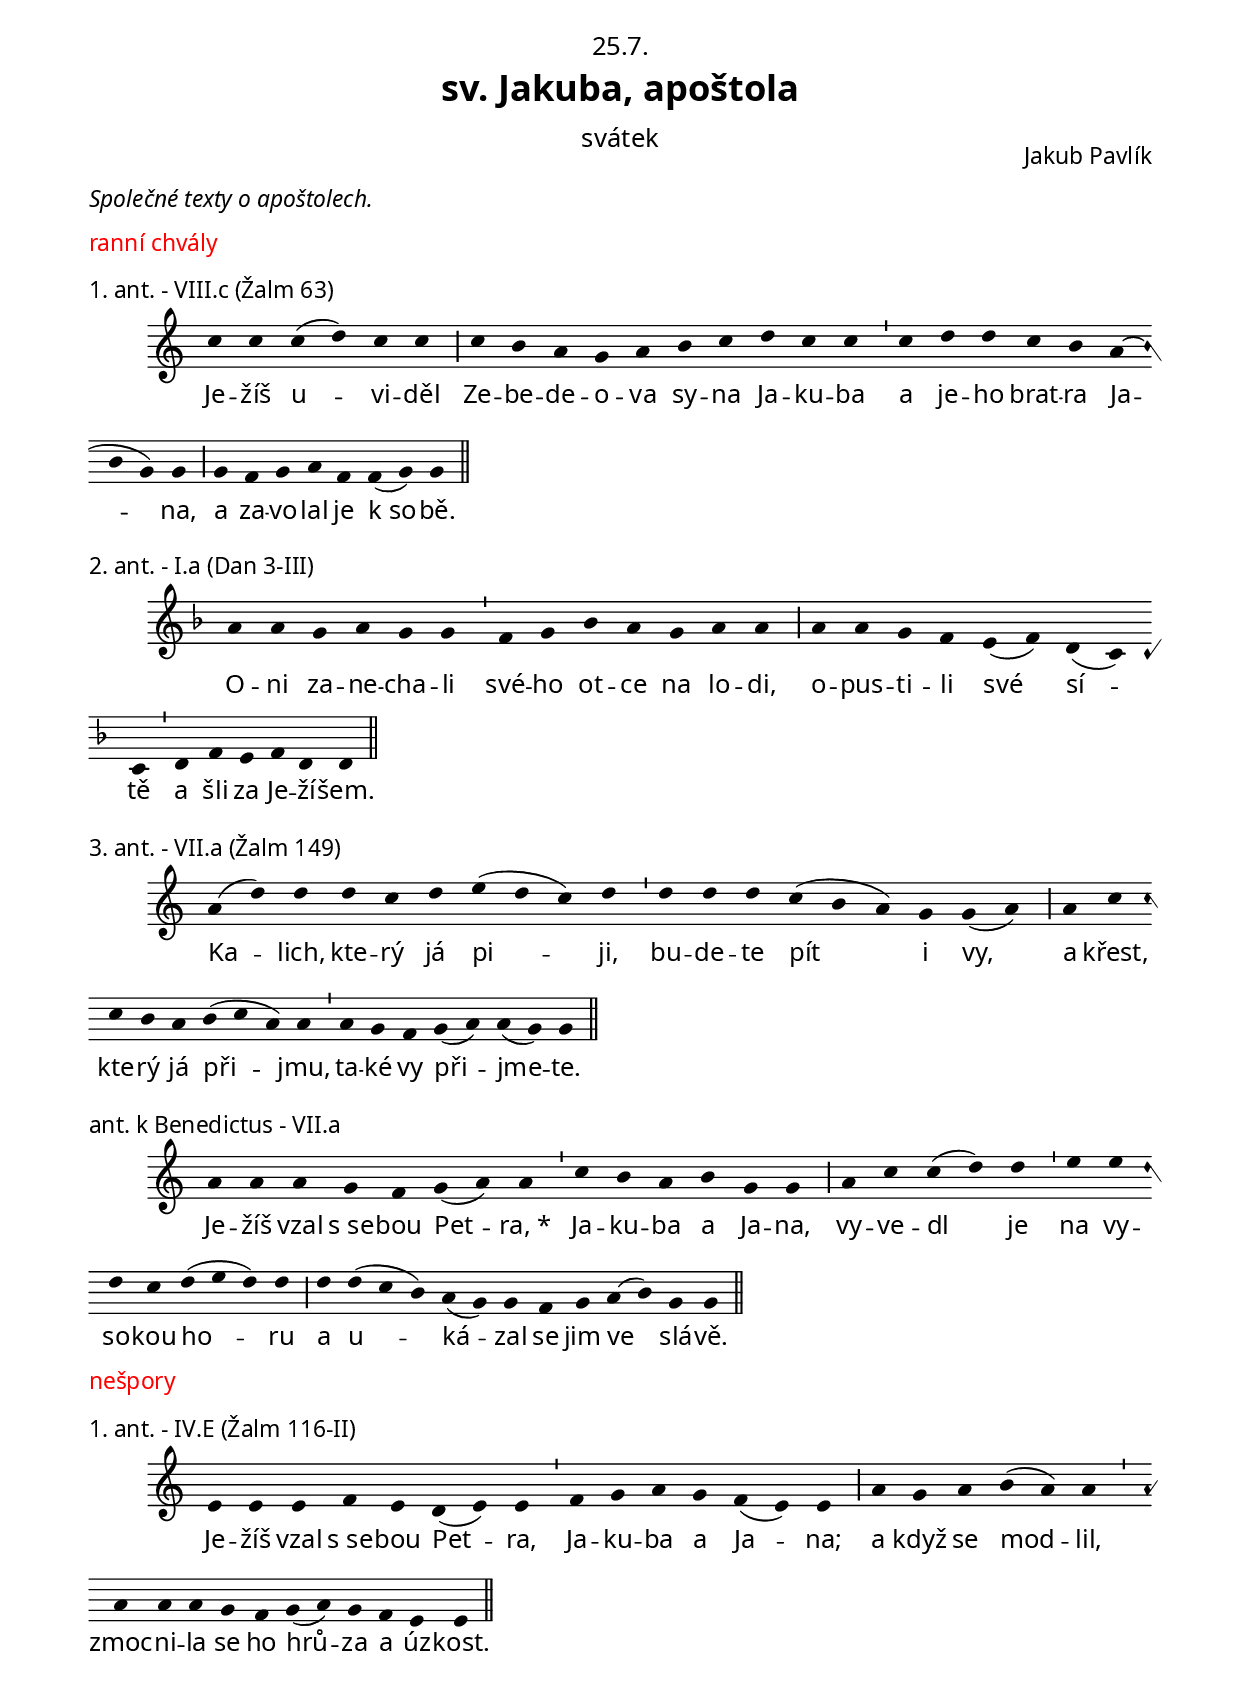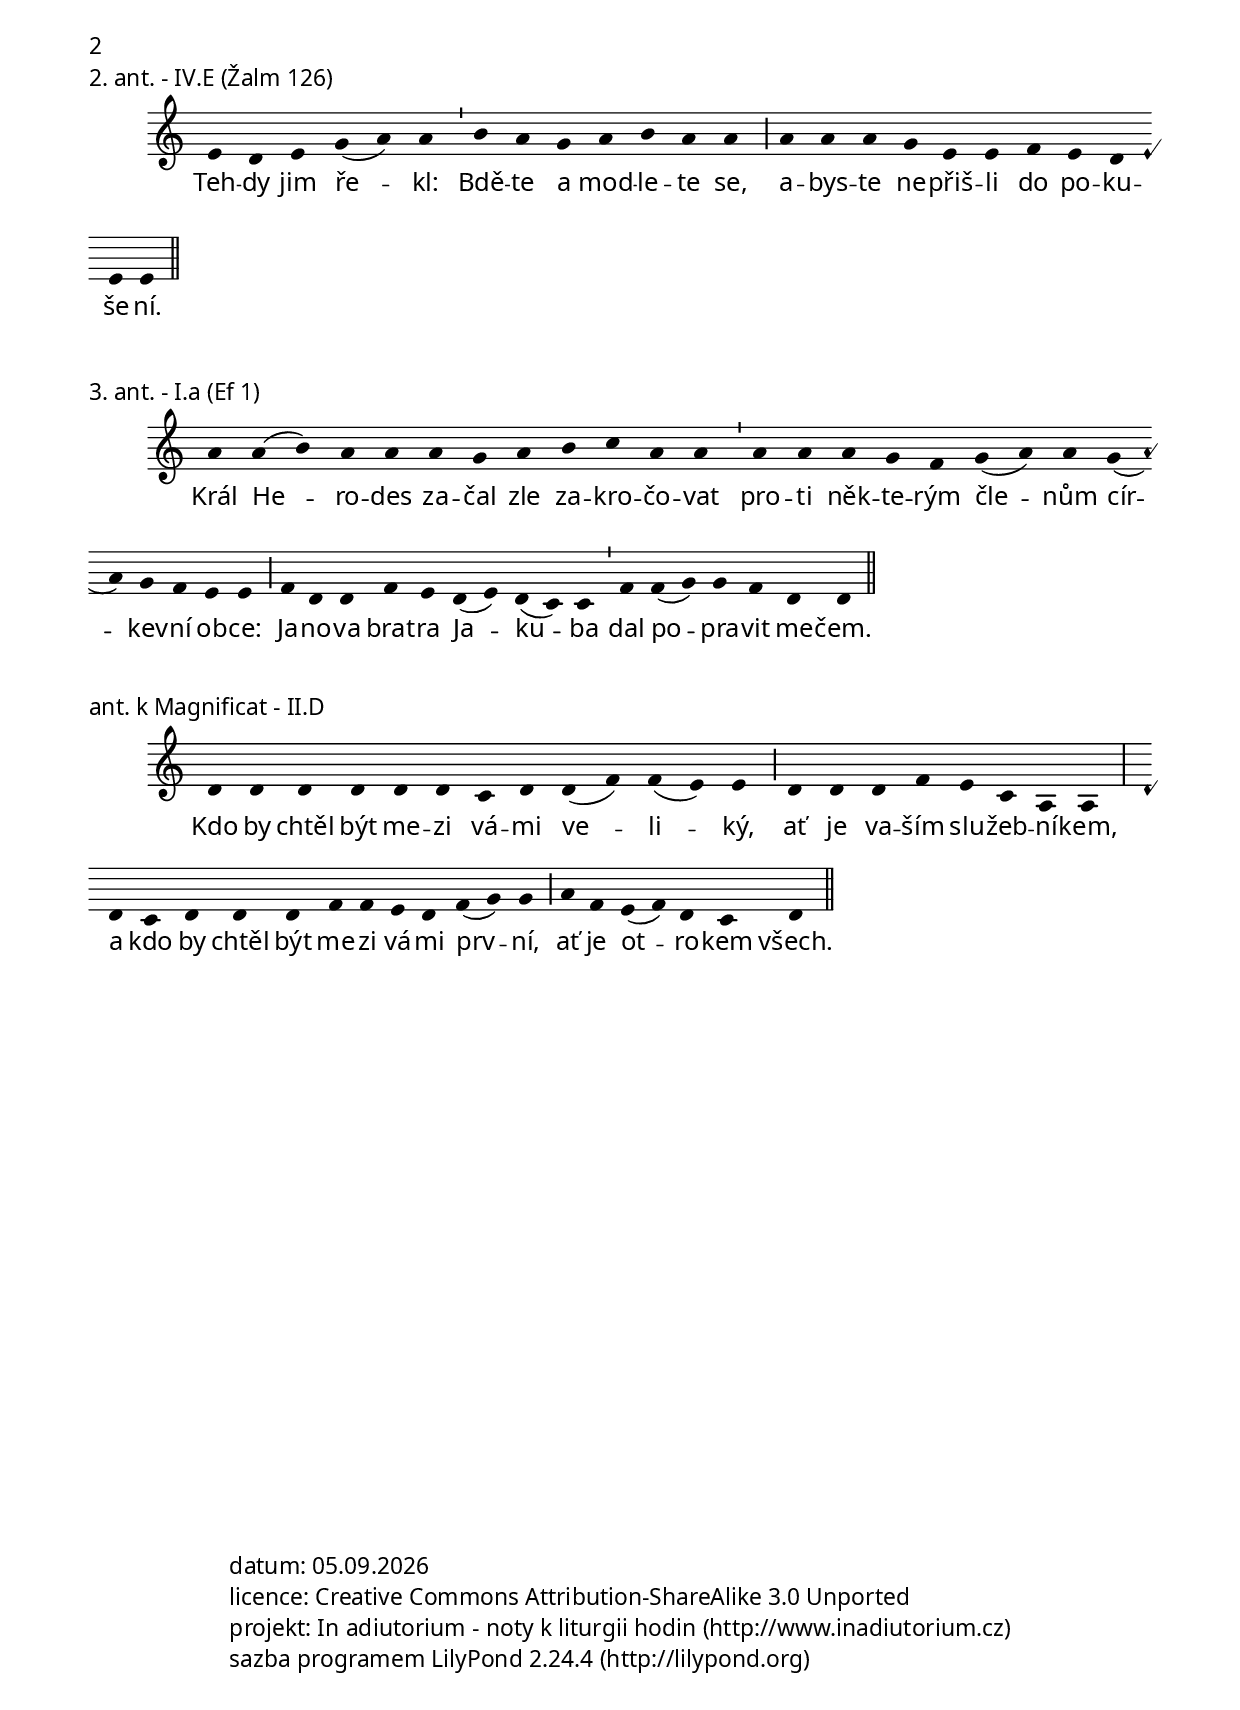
\version "2.15.40"

\include "../spolecne.ly"
\include "../dilyresponsorii.ly"

\header {
  title = \markup\titleSvatek
            "sv. Jakuba, apoštola"
            svátek
            25.7.
  composer = "Jakub Pavlík"
}

\markup\communia #'(#:apostol)

\markup {\nadpisHodinka {"ranní chvály"}}

\score {
  \relative c'' {
    \choralniRezim
    c4 c c( d) c c \barMaior
    c b a g a b c d c c \barMin
    c d d c b a( b g) g \barMaior
    g f g a f f( g) g \barFinalis
  }
  \addlyrics {
    Je -- žíš u -- vi -- děl
    Ze -- be -- de -- o -- va sy -- na Ja -- ku -- ba
    a je -- ho brat -- ra Ja -- na,
    a za -- vo -- lal je k_so -- bě.
  }
  \header {
    quid = "1. ant."
    modus = "VIII"
    differentia = "c"
    psalmus = "Žalm 63"
    id = "rch-a1"
    piece = \markup {\sestavTitulek}
  }
}

\score {
  \relative c'' {
    \choralniRezim
    \key f \major
    a4 a g a g g \barMin
    f g bes a g a a \barMaior
    a a g f e( f) d( c) c \barMin
    d f e f d d \barFinalis
  }
  \addlyrics {
    O -- ni za -- ne -- cha -- li
    své -- ho ot -- ce na lo -- di,
    o -- pus -- ti -- li své sí -- tě
    a šli za Je -- ží -- šem.
  }
  \header {
    quid = "2. ant."
    modus = "I"
    differentia = "a"
    psalmus = "Dan 3-III"
    fial = "commune/commune_apostol.ly#1ne-a2?cast=3-4"
    id = "rch-a2"
    piece = \markup {\sestavTitulek}
  }
}

\score {
  \relative c'' {
    \choralniRezim
    a4( d) d d c d e( d c) d \barMin d d d c( b a) g g( a) \barMaior
    a c c b a b( c a) a \barMin a g f g( a) a( g) g \barFinalis
  }
  \addlyrics {
    Ka -- lich, kte -- rý já pi -- ji, bu -- de -- te pít i vy,
    a křest, kte -- rý já při -- jmu, ta -- ké vy při -- jme -- te.
  }
  \header {
    quid = "3. ant."
    modus = "VII"
    differentia = "a"
    psalmus = "Žalm 149"
    id = "rch-a3"
    piece = \markup {\sestavTitulek}
  }
}

\score {
  \relative c'' {
    \choralniRezim
    a4 a a g f g( a) a \barMin c b a b g g \barMaior
    a c c( d) d \barMin e e d c d( e d) d \barMaior
    d d( c b) a( g) g f g a( b) g g \barFinalis
  }
  \addlyrics {
    Je -- žíš vzal s_se -- bou Pet -- ra,_* Ja -- ku -- ba a Ja -- na,
    vy -- ve -- dl je na vy -- so -- kou ho -- ru
    a u -- ká -- zal se jim ve slá -- vě.
  }
  \header {
    quid = "ant. k Benedictus"
    modus = "VII"
    differentia = "a"
    psalmus = ""
    id = "rch-aben"
    fons = "6.8. Proměnění Páně, 2. nešp., 1. ant."
    fial = "sanktoral/0806promenenipane.ly#2ne-a1"
    piece = \markup {\sestavTitulekBezZalmu}
  }
}

\markup {\nadpisHodinka {"nešpory"}}

\score {
  \relative c' {
    \choralniRezim
    e4 e e f e d( e) e \barMin
    f g a g f( e) e \barMaior
    a g a b( a) a \barMin
    a a a g f g( a) g f e e \barFinalis
  }
  \addlyrics {
    Je -- žíš vzal s_se -- bou Pet -- ra,
    Ja -- ku -- ba a Ja -- na;
    a když se mod -- lil,
    zmoc -- ni -- la se ho hrů -- za a úz -- kost.
  }
  \header {
    quid = "1. ant."
    modus = "IV"
    differentia = "E"
    psalmus = "Žalm 116-II"
    id = "ne-a1"
    piece = \markup {\sestavTitulek}
  }
}

\score {
  \relative c' {
    \choralniRezim
    e4 d e g( a) a \barMin
    b a g a b a a \barMaior
    a a a g e e f e d e e \barFinalis
  }
  \addlyrics {
    Teh -- dy jim ře -- kl:
    Bdě -- te a mod -- le -- te se,
    a -- bys -- te ne -- přiš -- li do po -- ku -- še -- ní.
  }
  \header {
    quid = "2. ant."
    modus = "IV"
    differentia = "E"
    psalmus = "Žalm 126"
    id = "ne-a2"
    piece = \markup {\sestavTitulek}
  }
}

\score {
  \relative c'' {
    \choralniRezim
    a4 a( b) a a a g a b c a a \barMin
    a a a g f g( a) a g( a) g f e e \barMaior
    f d d f e d( e) d( c) c \barMin
    f f( g) g f d d \barFinalis
  }
  \addlyrics {
    Král He -- ro -- des za -- čal zle za -- kro -- čo -- vat
    pro -- ti něk -- te -- rým čle -- nům cír -- kev -- ní ob -- ce:
    Ja -- no -- va brat -- ra Ja -- ku -- ba
    dal po -- pra -- vit me -- čem.
  }
  \header {
    quid = "3. ant."
    modus = "I"
    differentia = "a"
    psalmus = "Ef 1"
    id = "ne-a3"
    piece = \markup {\sestavTitulek}
  }
}

\score {
  \relative c' {
    \choralniRezim
    d4 d d d d d c d d( f) f( e) e \barMaior
    d d d f e c a a \barMax
    d c d d d f f e d f( g) g \barMaior
    a f e( f) d c d \barFinalis
  }
  \addlyrics {
    Kdo by chtěl být me -- zi vá -- mi ve -- li -- ký,
    ať je va -- ším slu -- žeb -- ní -- kem,
    a kdo by chtěl být me -- zi vá -- mi prv -- ní,
    ať je ot -- ro -- kem všech.
  }
  \header {
    quid = "ant. k Magnificat"
    modus = "II"
    differentia = "D"
    psalmus = ""
    id = "ne-amag"
    piece = \markup {\sestavTitulekBezZalmu}
  }
}